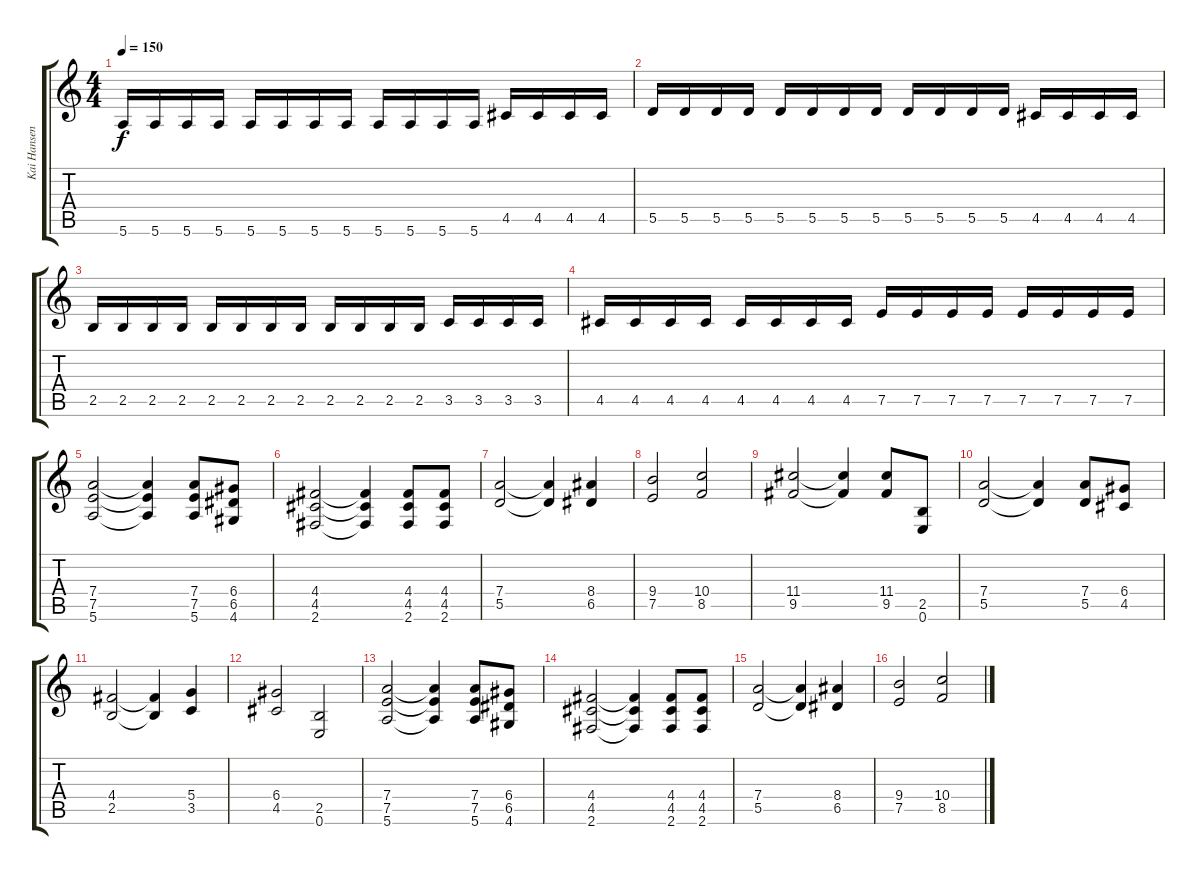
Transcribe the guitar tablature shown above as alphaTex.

\track ("Kai Hansen(Guitar)" "Kai Hansen") {instrument overdrivenguitar}
\staff {score tabs}
\tuning (E4 B3 G3 D3 A2 E2) {hide}
\ts (4 4)
\tempo 150
\clef g2
\ks c
5.6.16{dy f} 5.6.16 5.6.16 5.6.16 5.6.16 5.6.16 5.6.16 5.6.16 5.6.16 5.6.16 5.6.16 5.6.16 4.5.16 4.5.16 4.5.16 4.5.16 |
5.5.16 5.5.16 5.5.16 5.5.16 5.5.16 5.5.16 5.5.16 5.5.16 5.5.16 5.5.16 5.5.16 5.5.16 4.5.16 4.5.16 4.5.16 4.5.16 |
2.5.16 2.5.16 2.5.16 2.5.16 2.5.16 2.5.16 2.5.16 2.5.16 2.5.16 2.5.16 2.5.16 2.5.16 3.5.16 3.5.16 3.5.16 3.5.16 |
4.5.16 4.5.16 4.5.16 4.5.16 4.5.16 4.5.16 4.5.16 4.5.16 7.5.16 7.5.16 7.5.16 7.5.16 7.5.16 7.5.16 7.5.16 7.5.16 |
(7.4 7.5 5.6).2{volume 16 balance 11} (7.4{t} 7.5{t} 5.6{t}).4 (7.4 7.5 5.6).8 (6.4 6.5 4.6).8 |
(4.4 4.5 2.6).2 (4.4{t} 4.5{t} 2.6{t}).4 (4.4 4.5 2.6).8 (4.4 4.5 2.6).8 |
(7.4 5.5).2 (7.4{t} 5.5{t}).4 (8.4 6.5).4 |
(9.4 7.5).2 (10.4 8.5).2 |
(11.4 9.5).2 (11.4{t} 9.5{t}).4 (11.4 9.5).8 (2.5 0.6).8 |
(7.4 5.5).2 (7.4{t} 5.5{t}).4 (7.4 5.5).8 (6.4 4.5).8 |
(4.4 2.5).2 (4.4{t} 2.5{t}).4 (5.4 3.5).4 |
(6.4 4.5).2 (2.5 0.6).2 |
(7.4 7.5 5.6).2 (7.4{t} 7.5{t} 5.6{t}).4 (7.4 7.5 5.6).8 (6.4 6.5 4.6).8 |
(4.4 4.5 2.6).2 (4.4{t} 4.5{t} 2.6{t}).4 (4.4 4.5 2.6).8 (4.4 4.5 2.6).8 |
(7.4 5.5).2 (7.4{t} 5.5{t}).4 (8.4 6.5).4 |
(9.4 7.5).2 (10.4 8.5).2
